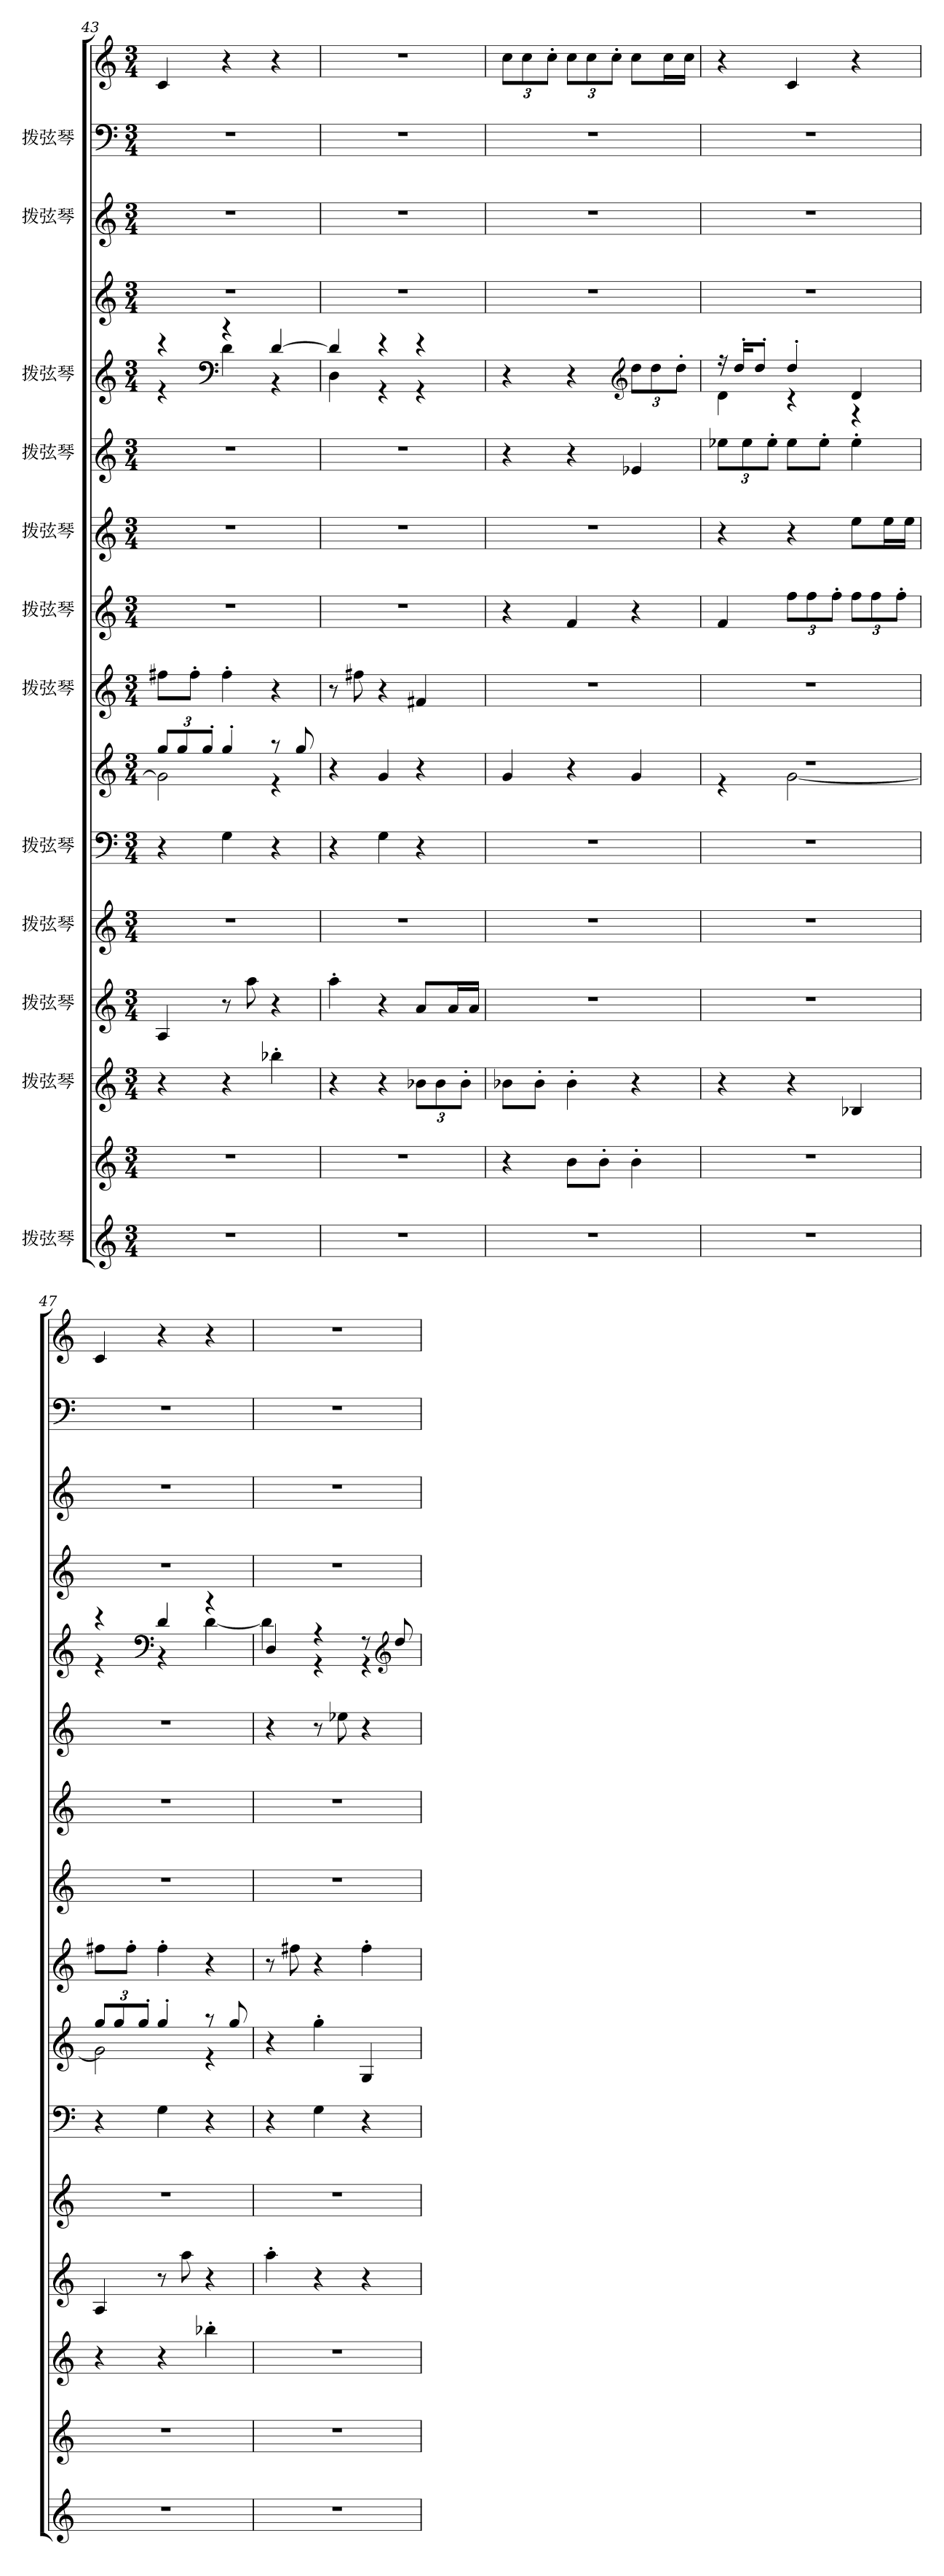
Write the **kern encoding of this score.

**kern	**kern	**kern	**kern	**kern	**kern	**kern	**kern	**kern	**kern	**kern	**kern	**kern	**kern	**kern	**kern
*part12	*part12	*part11	*part10	*part9	*part8	*part8	*part7	*part6	*part5	*part4	*part3	*part3	*part2	*part1	*part1
*staff16	*staff15	*staff14	*staff13	*staff12	*staff11	*staff10	*staff9	*staff8	*staff7	*staff6	*staff5	*staff4	*staff3	*staff2	*staff1
*I"拨弦琴	*	*I"拨弦琴	*I"拨弦琴	*I"拨弦琴	*I"拨弦琴	*	*I"拨弦琴	*I"拨弦琴	*I"拨弦琴	*I"拨弦琴	*I"拨弦琴	*	*I"拨弦琴	*I"拨弦琴	*
*clefG2	*clefG2	*clefG2	*clefG2	*clefG2	*clefF4	*clefG2	*clefG2	*clefG2	*clefG2	*clefG2	*clefG2	*clefG2	*clefG2	*clefF4	*clefG2
*k[]	*k[]	*k[]	*k[]	*k[]	*k[]	*k[]	*k[]	*k[]	*k[]	*k[]	*k[]	*k[]	*k[]	*k[]	*k[]
*M3/4	*M3/4	*M3/4	*M3/4	*M3/4	*M3/4	*M3/4	*M3/4	*M3/4	*M3/4	*M3/4	*M3/4	*M3/4	*M3/4	*M3/4	*M3/4
*	*	*	*	*	*	*Xbrackettup	*	*	*	*	*	*	*	*	*
=43	=43	=43	=43	=43	=43	=43	=43	=43	=43	=43	=43	=43	=43	=43	=43
*	*	*	*	*	*	*^	*	*	*	*	*^	*	*	*	*
2.r	2.r	4r	4A/	2.r	4r	12gg/L	2g\]	8ff#X\L	2.r	2.r	2.r	4r	4r	2.r	2.r	2.r	4c/
.	.	.	.	.	.	12gg/	.	.	.	.	.	.	.	.	.	.	.
.	.	.	.	.	.	.	.	8ff#'\J	.	.	.	.	.	.	.	.	.
.	.	.	.	.	.	12gg'/J	.	.	.	.	.	.	.	.	.	.	.
*	*	*	*	*	*	*	*	*	*	*	*	*clefF4	*	*	*	*	*
.	.	4r	8r	.	4G\	4gg'/	.	4ff#'\	.	.	.	4r	4d\	.	.	.	4r
.	.	.	8aa\	.	.	.	.	.	.	.	.	.	.	.	.	.	.
.	.	4bb-X'\	4r	.	4r	8r	4r	4r	.	.	.	[4d/	4r	.	.	.	4r
.	.	.	.	.	.	8gg/	.	.	.	.	.	.	.	.	.	.	.
*	*	*	*	*	*	*v	*v	*	*	*	*	*	*	*	*	*	*
=44	=44	=44	=44	=44	=44	=44	=44	=44	=44	=44	=44	=44	=44	=44	=44	=44
2.r	2.r	4r	4aa'\	2.r	4r	4r	8r	2.r	2.r	2.r	4d/]	4D\	2.r	2.r	2.r	2.r
.	.	.	.	.	.	.	8ff#X\	.	.	.	.	.	.	.	.	.
.	.	4r	4r	.	4G\	4g/	4r	.	.	.	4r	4r	.	.	.	.
*	*	*Xbrackettup	*	*	*	*	*	*	*	*	*	*	*	*	*	*
.	.	12b-X\L	8a/L	.	4r	4r	4f#X/	.	.	.	4r	4r	.	.	.	.
.	.	12b-\	.	.	.	.	.	.	.	.	.	.	.	.	.	.
.	.	.	16a/L	.	.	.	.	.	.	.	.	.	.	.	.	.
.	.	12b-'\J	.	.	.	.	.	.	.	.	.	.	.	.	.	.
.	.	.	16a/JJ	.	.	.	.	.	.	.	.	.	.	.	.	.
*	*	*	*	*	*	*	*	*	*	*	*v	*v	*	*	*	*
=45	=45	=45	=45	=45	=45	=45	=45	=45	=45	=45	=45	=45	=45	=45	=45
*	*	*	*	*	*	*	*	*	*	*	*	*	*	*	*Xbrackettup
2.r	4r	8b-X\L	2.r	2.r	2.r	4g/	2.r	4r	2.r	4r	4r	2.r	2.r	2.r	12cc\L
.	.	.	.	.	.	.	.	.	.	.	.	.	.	.	12cc\
.	.	8b-'\J	.	.	.	.	.	.	.	.	.	.	.	.	.
.	.	.	.	.	.	.	.	.	.	.	.	.	.	.	12cc'\J
.	8b\L	4b-'\	.	.	.	4r	.	4f/	.	4r	4r	.	.	.	12cc\L
.	.	.	.	.	.	.	.	.	.	.	.	.	.	.	12cc\
.	8b'\J	.	.	.	.	.	.	.	.	.	.	.	.	.	.
.	.	.	.	.	.	.	.	.	.	.	.	.	.	.	12cc'\J
*	*	*	*	*	*	*	*	*	*	*	*clefG2	*	*	*	*
*	*	*	*	*	*	*	*	*	*	*	*Xbrackettup	*	*	*	*
.	4b'\	4r	.	.	.	4g/	.	4r	.	4e-X/	12dd\L	.	.	.	8cc\L
.	.	.	.	.	.	.	.	.	.	.	12dd\	.	.	.	.
.	.	.	.	.	.	.	.	.	.	.	.	.	.	.	16cc\L
.	.	.	.	.	.	.	.	.	.	.	12dd'\J	.	.	.	.
.	.	.	.	.	.	.	.	.	.	.	.	.	.	.	16cc\JJ
!!LO:PB:g=z
=46	=46	=46	=46	=46	=46	=46	=46	=46	=46	=46	=46	=46	=46	=46	=46
*	*	*	*	*	*	*^	*	*	*	*	*	*	*	*	*
*	*	*	*	*	*	*	*	*	*	*	*Xbrackettup	*	*	*	*	*
*	*	*	*	*	*	*	*	*	*	*	*	*^	*	*	*	*
2.r	2.r	4r	2.r	2.r	2.r	2.r	4r	2.r	4f/	4r	12ee-X\L	16r	4d\	2.r	2.r	2.r	4r
.	.	.	.	.	.	.	.	.	.	.	.	16dd'/KL	.	.	.	.	.
.	.	.	.	.	.	.	.	.	.	.	12ee-\	.	.	.	.	.	.
.	.	.	.	.	.	.	.	.	.	.	.	8dd'/J	.	.	.	.	.
.	.	.	.	.	.	.	.	.	.	.	12ee-'\J	.	.	.	.	.	.
*	*	*	*	*	*	*	*	*	*Xbrackettup	*	*	*	*	*	*	*	*
.	.	4r	.	.	.	.	[2g\	.	12ff\L	4r	8ee-\L	4dd'/	4r	.	.	.	4c/
.	.	.	.	.	.	.	.	.	12ff\	.	.	.	.	.	.	.	.
.	.	.	.	.	.	.	.	.	.	.	8ee-'\J	.	.	.	.	.	.
.	.	.	.	.	.	.	.	.	12ff'\J	.	.	.	.	.	.	.	.
.	.	4B-X/	.	.	.	.	.	.	12ff\L	8ee\L	4ee-'\	4d/	4r	.	.	.	4r
.	.	.	.	.	.	.	.	.	12ff\	.	.	.	.	.	.	.	.
.	.	.	.	.	.	.	.	.	.	16ee\L	.	.	.	.	.	.	.
.	.	.	.	.	.	.	.	.	12ff'\J	.	.	.	.	.	.	.	.
.	.	.	.	.	.	.	.	.	.	16ee\JJ	.	.	.	.	.	.	.
=47	=47	=47	=47	=47	=47	=47	=47	=47	=47	=47	=47	=47	=47	=47	=47	=47	=47
2.r	2.r	4r	4A/	2.r	4r	12gg/L	2g\]	8ff#X\L	2.r	2.r	2.r	4r	4r	2.r	2.r	2.r	4c/
.	.	.	.	.	.	12gg/	.	.	.	.	.	.	.	.	.	.	.
.	.	.	.	.	.	.	.	8ff#'\J	.	.	.	.	.	.	.	.	.
.	.	.	.	.	.	12gg'/J	.	.	.	.	.	.	.	.	.	.	.
*	*	*	*	*	*	*	*	*	*	*	*	*clefF4	*	*	*	*	*
.	.	4r	8r	.	4G\	4gg'/	.	4ff#'\	.	.	.	4d/	4r	.	.	.	4r
.	.	.	8aa\	.	.	.	.	.	.	.	.	.	.	.	.	.	.
.	.	4bb-X'\	4r	.	4r	8r	4r	4r	.	.	.	4r	[4d\	.	.	.	4r
.	.	.	.	.	.	8gg/	.	.	.	.	.	.	.	.	.	.	.
*	*	*	*	*	*	*v	*v	*	*	*	*	*	*	*	*	*	*
=48	=48	=48	=48	=48	=48	=48	=48	=48	=48	=48	=48	=48	=48	=48	=48	=48
2.r	2.r	2.r	4aa'\	2.r	4r	4r	8r	2.r	2.r	4r	4D/	4d\]	2.r	2.r	2.r	2.r
.	.	.	.	.	.	.	8ff#X\	.	.	.	.	.	.	.	.	.
.	.	.	4r	.	4G\	4gg'\	4r	.	.	8r	4r	4r	.	.	.	.
.	.	.	.	.	.	.	.	.	.	8ee-X\	.	.	.	.	.	.
.	.	.	4r	.	4r	4G/	4ff#'\	.	.	4r	8r	4r	.	.	.	.
*	*	*	*	*	*	*	*	*	*	*	*clefG2	*	*	*	*	*
.	.	.	.	.	.	.	.	.	.	.	8dd/	.	.	.	.	.
*	*	*	*	*	*	*	*	*	*	*	*v	*v	*	*	*	*
=	=	=	=	=	=	=	=	=	=	=	=	=	=	=	=
*-	*-	*-	*-	*-	*-	*-	*-	*-	*-	*-	*-	*-	*-	*-	*-
